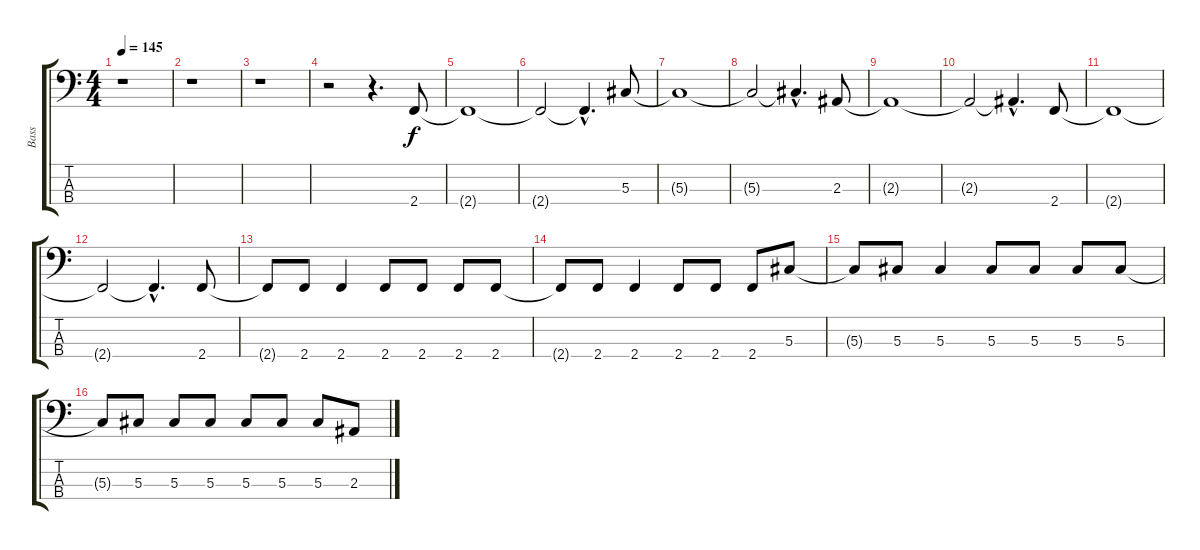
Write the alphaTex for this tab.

\track ("Bass" "Bass") {instrument electricbasspick}
\staff {score tabs}
\tuning (Gb2 Db2 Ab1 Eb1) {hide}
\ts (4 4)
\tempo 145
\clef f4
\ks c
r.1{dy f instrument electricbasspick} |
r.1 |
r.1 |
r.2 r.4{d} 2.4.8 |
2.4{t}.1 |
2.4{t}.2 2.4{hac t}.4{d} 5.3.8 |
5.3{t}.1 |
5.3{t}.2 5.3{hac t}.4{d} 2.3.8 |
2.3{t}.1 |
2.3{t}.2 2.3{hac t}.4{d} 2.4.8 |
2.4{t}.1 |
2.4{t}.2 2.4{hac t}.4{d} 2.4.8 |
2.4{t}.8 2.4.8 2.4.4 2.4.8 2.4.8 2.4.8 2.4.8 |
2.4{t}.8 2.4.8 2.4.4 2.4.8 2.4.8 2.4.8 5.3.8 |
5.3{t}.8 5.3.8 5.3.4 5.3.8 5.3.8 5.3.8 5.3.8 |
5.3{t}.8 5.3.8 5.3.8 5.3.8 5.3.8 5.3.8 5.3.8 2.3.8
